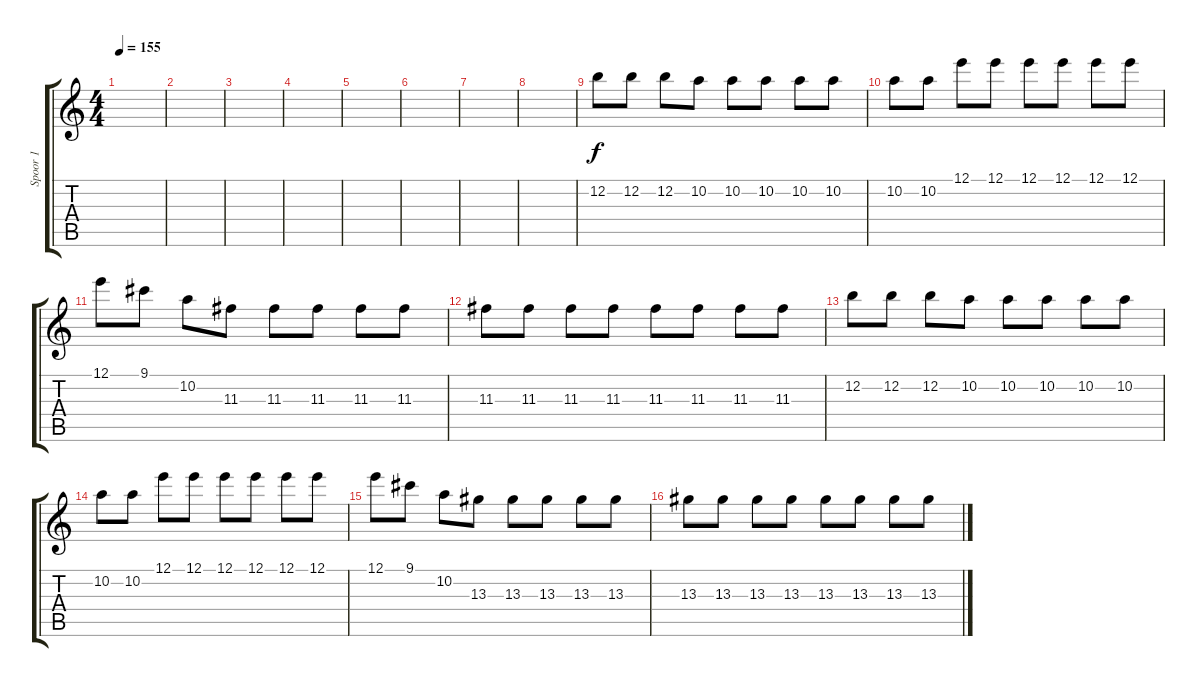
\track ("Spoor 1" "Spoor 1") {instrument overdrivenguitar}
\staff {score tabs}
\tuning (E4 B3 G3 D3 A2 E2) {hide}
\ts (4 4)
\tempo 155
\clef g2
\ks c
|
|
|
|
|
|
|
|
12.2.8 12.2.8 12.2.8 10.2.8 10.2.8 10.2.8 10.2.8 10.2.8 |
10.2.8 10.2.8 12.1.8 12.1.8 12.1.8 12.1.8 12.1.8 12.1.8 |
12.1.8 9.1.8 10.2.8 11.3.8 11.3.8 11.3.8 11.3.8 11.3.8 |
11.3.8 11.3.8 11.3.8 11.3.8 11.3.8 11.3.8 11.3.8 11.3.8 |
12.2.8 12.2.8 12.2.8 10.2.8 10.2.8 10.2.8 10.2.8 10.2.8 |
10.2.8 10.2.8 12.1.8 12.1.8 12.1.8 12.1.8 12.1.8 12.1.8 |
12.1.8 9.1.8 10.2.8 13.3.8 13.3.8 13.3.8 13.3.8 13.3.8 |
13.3.8 13.3.8 13.3.8 13.3.8 13.3.8 13.3.8 13.3.8 13.3.8
